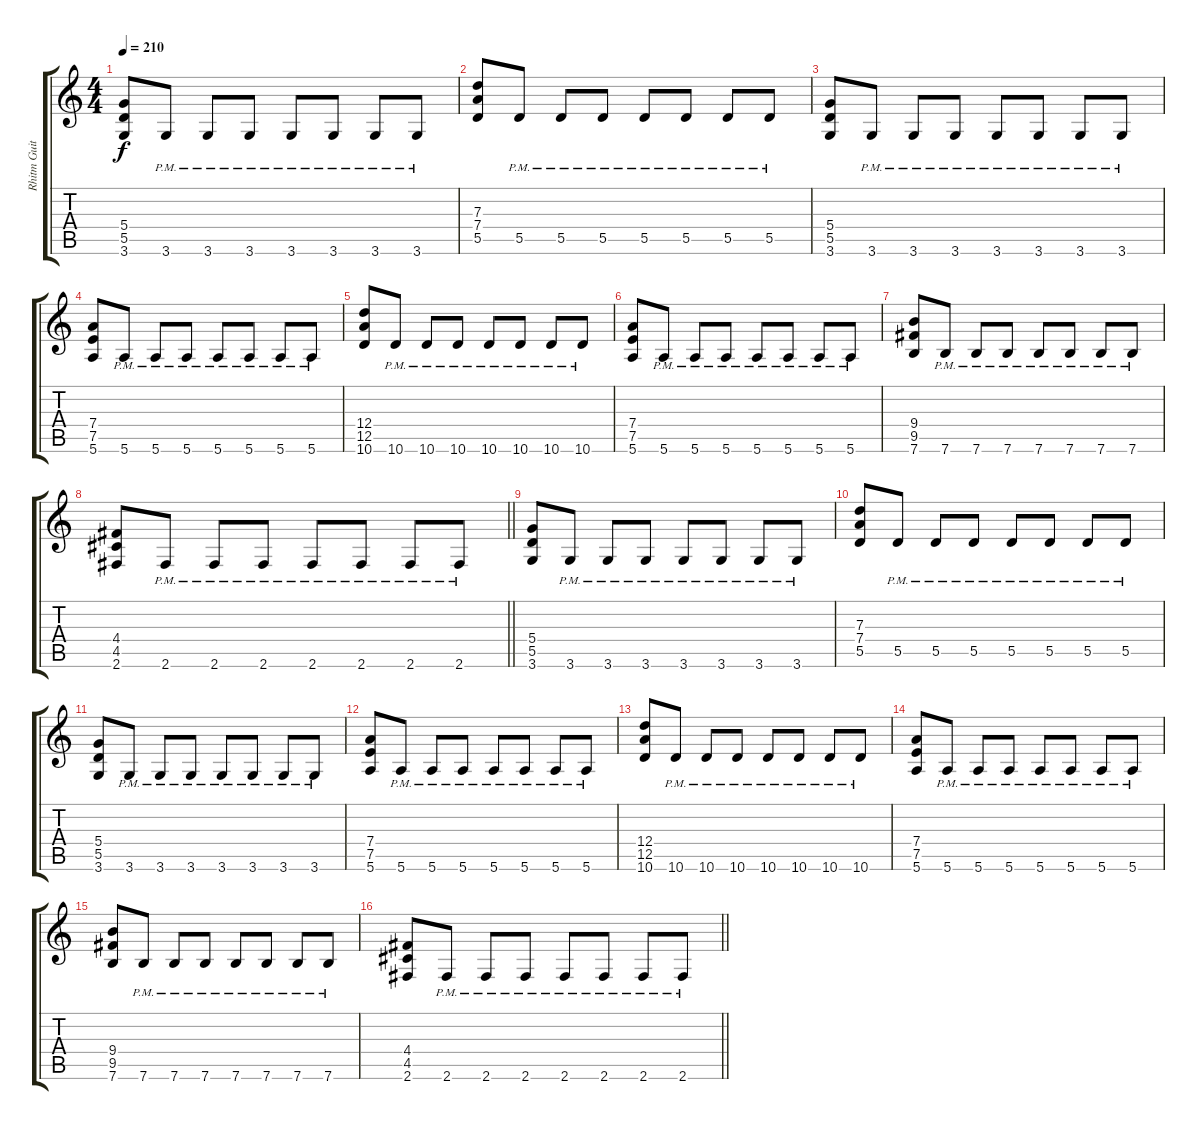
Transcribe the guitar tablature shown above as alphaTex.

\track ("Rhitm Guitar" "Rhitm Guit") {instrument distortionguitar}
\staff {score tabs}
\tuning (E4 B3 G3 D3 A2 E2) {hide}
\ts (4 4)
\tempo 210
\clef g2
\ks c
(5.4 5.5 3.6).8{dy f} 3.6{pm}.8 3.6{pm}.8 3.6{pm}.8 3.6{pm}.8 3.6{pm}.8 3.6{pm}.8 3.6{pm}.8 |
(7.3 7.4 5.5).8 5.5{pm}.8 5.5{pm}.8 5.5{pm}.8 5.5{pm}.8 5.5{pm}.8 5.5{pm}.8 5.5{pm}.8 |
(5.4 5.5 3.6).8 3.6{pm}.8 3.6{pm}.8 3.6{pm}.8 3.6{pm}.8 3.6{pm}.8 3.6{pm}.8 3.6{pm}.8 |
(7.4 7.5 5.6).8 5.6{pm}.8 5.6{pm}.8 5.6{pm}.8 5.6{pm}.8 5.6{pm}.8 5.6{pm}.8 5.6{pm}.8 |
(12.4 12.5 10.6).8 10.6{pm}.8 10.6{pm}.8 10.6{pm}.8 10.6{pm}.8 10.6{pm}.8 10.6{pm}.8 10.6{pm}.8 |
(7.4 7.5 5.6).8 5.6{pm}.8 5.6{pm}.8 5.6{pm}.8 5.6{pm}.8 5.6{pm}.8 5.6{pm}.8 5.6{pm}.8 |
(9.4 9.5 7.6).8 7.6{pm}.8 7.6{pm}.8 7.6{pm}.8 7.6{pm}.8 7.6{pm}.8 7.6{pm}.8 7.6{pm}.8 |
\barLineRight lightlight
(4.4 4.5 2.6).8 2.6{pm}.8 2.6{pm}.8 2.6{pm}.8 2.6{pm}.8 2.6{pm}.8 2.6{pm}.8 2.6{pm}.8 |
(5.4 5.5 3.6).8 3.6{pm}.8 3.6{pm}.8 3.6{pm}.8 3.6{pm}.8 3.6{pm}.8 3.6{pm}.8 3.6{pm}.8 |
(7.3 7.4 5.5).8 5.5{pm}.8 5.5{pm}.8 5.5{pm}.8 5.5{pm}.8 5.5{pm}.8 5.5{pm}.8 5.5{pm}.8 |
(5.4 5.5 3.6).8 3.6{pm}.8 3.6{pm}.8 3.6{pm}.8 3.6{pm}.8 3.6{pm}.8 3.6{pm}.8 3.6{pm}.8 |
(7.4 7.5 5.6).8 5.6{pm}.8 5.6{pm}.8 5.6{pm}.8 5.6{pm}.8 5.6{pm}.8 5.6{pm}.8 5.6{pm}.8 |
(12.4 12.5 10.6).8 10.6{pm}.8 10.6{pm}.8 10.6{pm}.8 10.6{pm}.8 10.6{pm}.8 10.6{pm}.8 10.6{pm}.8 |
(7.4 7.5 5.6).8 5.6{pm}.8 5.6{pm}.8 5.6{pm}.8 5.6{pm}.8 5.6{pm}.8 5.6{pm}.8 5.6{pm}.8 |
(9.4 9.5 7.6).8 7.6{pm}.8 7.6{pm}.8 7.6{pm}.8 7.6{pm}.8 7.6{pm}.8 7.6{pm}.8 7.6{pm}.8 |
\barLineRight lightlight
(4.4 4.5 2.6).8 2.6{pm}.8 2.6{pm}.8 2.6{pm}.8 2.6{pm}.8 2.6{pm}.8 2.6{pm}.8 2.6{pm}.8
